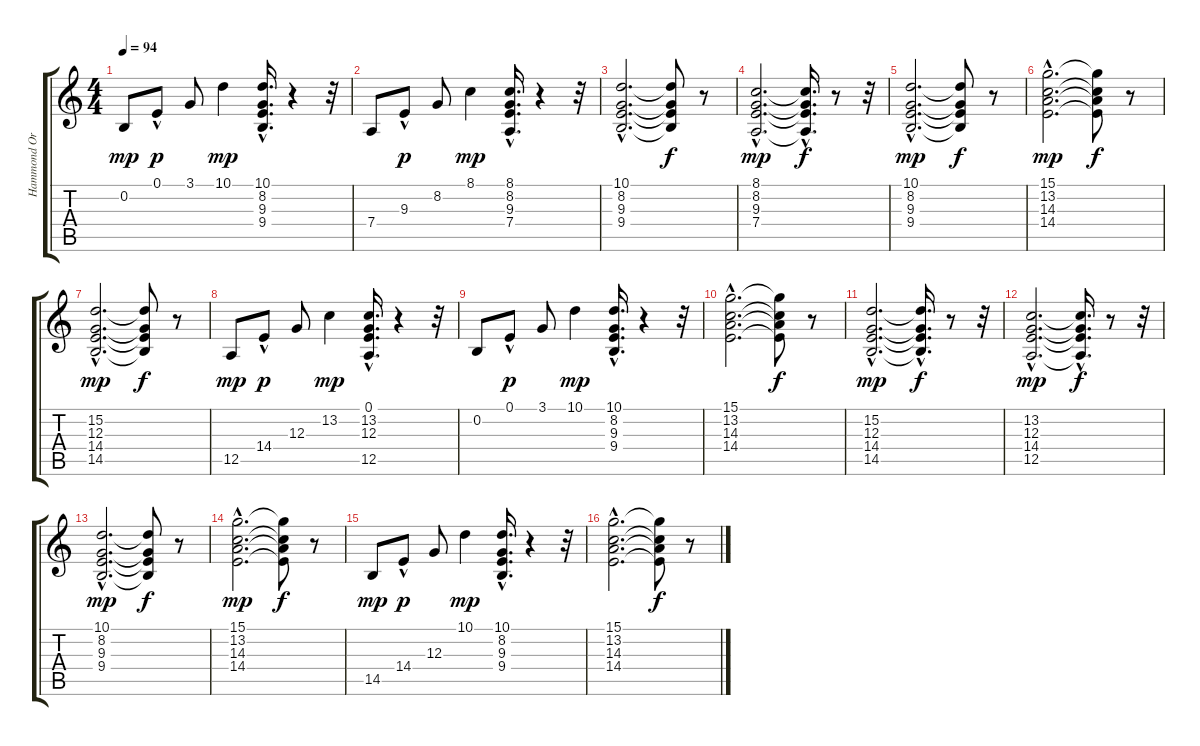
\track ("Hammond Organ" "Hammond Or") {instrument drawbarorgan}
\staff {score tabs}
\tuning (E4 B3 G3 D3 A2 E2) {hide}
\ts (4 4)
\tempo 94
\clef g2
\ks c
0.2.8{dy mp} 0.1{hac}.8{dy p} 3.1.8 10.1.4{dy mp} (10.1{hac} 8.2{hac} 9.3{hac} 9.4{hac}).16{d} r.4 r.32 |
7.4.8 9.3{hac}.8{dy p} 8.2.8 8.1.4{dy mp} (8.1{hac} 8.2{hac} 9.3{hac} 7.4{hac}).16{d} r.4 r.32 |
(10.1{hac} 8.2{hac} 9.3{hac} 9.4{hac}).2{d} (10.1{t} 8.2{t} 9.3{t} 9.4{t}).8{dy f} r.8 |
(8.1{hac} 8.2{hac} 9.3{hac} 7.4{hac}).2{d dy mp} (8.1{hac t} 8.2{hac t} 9.3{hac t} 7.4{hac t}).16{d dy f} r.8 r.32 |
(10.1{hac} 8.2{hac} 9.3{hac} 9.4{hac}).2{d dy mp} (10.1{t} 8.2{t} 9.3{t} 9.4{t}).8{dy f} r.8 |
(15.1{hac} 13.2{hac} 14.3{hac} 14.4{hac}).2{d dy mp} (15.1{t} 13.2{t} 14.3{t} 14.4{t}).8{dy f} r.8 |
(15.2{hac} 12.3{hac} 14.4{hac} 14.5{hac}).2{d dy mp} (15.2{t} 12.3{t} 14.4{t} 14.5{t}).8{dy f} r.8 |
12.5.8{dy mp} 14.4{hac}.8{dy p} 12.3.8 13.2.4{dy mp} (0.1{hac} 13.2{hac} 12.3{hac} 12.5{hac}).16{d} r.4 r.32 |
0.2.8 0.1{hac}.8{dy p} 3.1.8 10.1.4{dy mp} (10.1{hac} 8.2{hac} 9.3{hac} 9.4{hac}).16{d} r.4 r.32 |
(15.1{hac} 13.2{hac} 14.3{hac} 14.4{hac}).2{d} (15.1{t} 13.2{t} 14.3{t} 14.4{t}).8{dy f} r.8 |
(15.2{hac} 12.3{hac} 14.4{hac} 14.5{hac}).2{d dy mp} (15.2{hac t} 12.3{hac t} 14.4{hac t} 14.5{hac t}).16{d dy f} r.8 r.32 |
(13.2{hac} 12.3{hac} 14.4{hac} 12.5{hac}).2{d dy mp} (13.2{hac t} 12.3{hac t} 14.4{hac t} 12.5{hac t}).16{d dy f} r.8 r.32 |
(10.1{hac} 8.2{hac} 9.3{hac} 9.4{hac}).2{d dy mp} (10.1{t} 8.2{t} 9.3{t} 9.4{t}).8{dy f} r.8 |
(15.1{hac} 13.2{hac} 14.3{hac} 14.4{hac}).2{d dy mp} (15.1{t} 13.2{t} 14.3{t} 14.4{t}).8{dy f} r.8 |
14.5.8{dy mp} 14.4{hac}.8{dy p} 12.3.8 10.1.4{dy mp} (10.1{hac} 8.2{hac} 9.3{hac} 9.4{hac}).16{d} r.4 r.32 |
(15.1{hac} 13.2{hac} 14.3{hac} 14.4{hac}).2{d} (15.1{t} 13.2{t} 14.3{t} 14.4{t}).8{dy f} r.8
